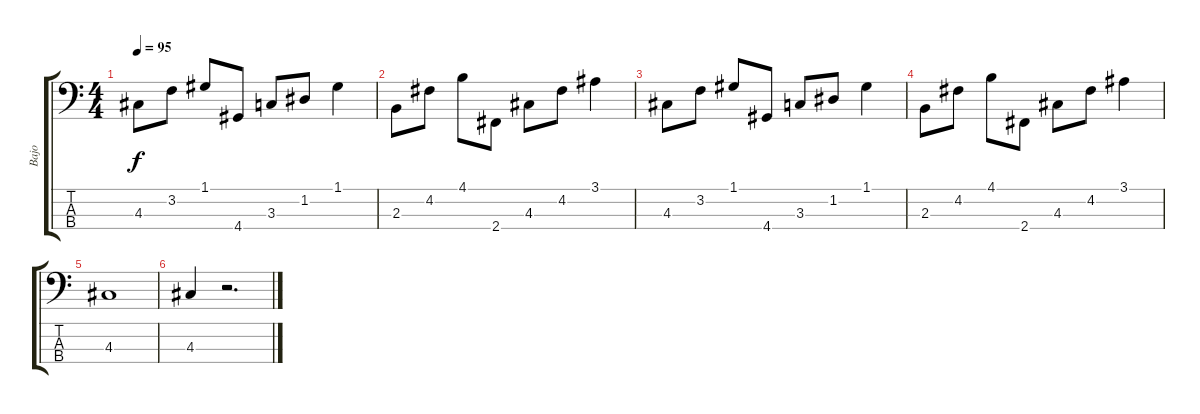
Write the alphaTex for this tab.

\track ("Bajo" "Bajo") {instrument electricbasspick}
\staff {score tabs}
\tuning (G2 D2 A1 E1) {hide}
\ts (4 4)
\tempo 95
\clef f4
\ks c
4.3.8{dy f} 3.2.8 1.1.8 4.4.8 3.3.8 1.2.8 1.1.4 |
2.3.8 4.2.8 4.1.8 2.4.8 4.3.8 4.2.8 3.1.4 |
4.3.8 3.2.8 1.1.8 4.4.8 3.3.8 1.2.8 1.1.4 |
2.3.8 4.2.8 4.1.8 2.4.8 4.3.8 4.2.8 3.1.4 |
4.3.1 |
4.3.4 r.2{d}
